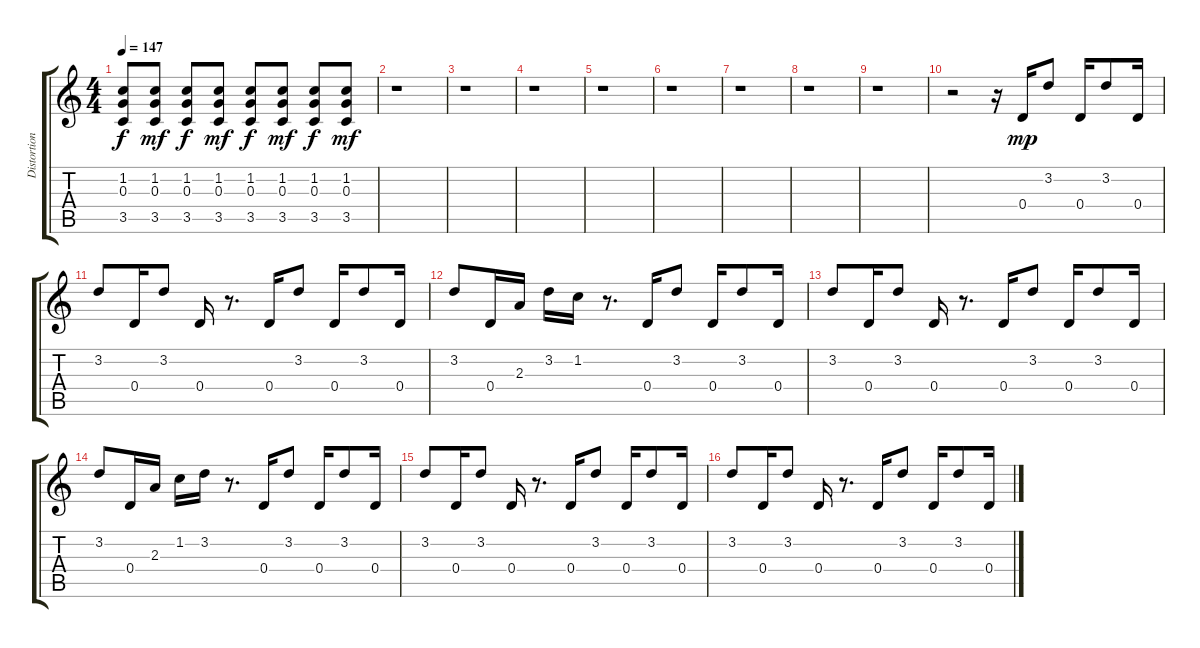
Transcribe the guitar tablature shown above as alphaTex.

\track ("Distortion Guitar (Rhythm)" "Distortion") {instrument distortionguitar}
\staff {score tabs}
\tuning (E4 B3 G3 D3 A2 E2) {hide}
\ts (4 4)
\tempo 147
\clef g2
\ks c
(1.2 0.3 3.5).8{dy f} (1.2 0.3 3.5).8{dy mf} (1.2 0.3 3.5).8{dy f} (1.2 0.3 3.5).8{dy mf} (1.2 0.3 3.5).8{dy f} (1.2 0.3 3.5).8{dy mf} (1.2 0.3 3.5).8{dy f} (1.2 0.3 3.5).8{dy mf} |
r.1 |
r.1 |
r.1 |
r.1 |
r.1 |
r.1 |
r.1 |
r.1 |
r.2 r.16 0.4.16{dy mp} 3.2.8 0.4.16 3.2.8 0.4.16 |
3.2.8 0.4.16 3.2.8 0.4.16 r.8{d} 0.4.16 3.2.8 0.4.16 3.2.8 0.4.16 |
3.2.8 0.4.16 2.3.16 3.2.16 1.2.16 r.8{d} 0.4.16 3.2.8 0.4.16 3.2.8 0.4.16 |
3.2.8 0.4.16 3.2.8 0.4.16 r.8{d} 0.4.16 3.2.8 0.4.16 3.2.8 0.4.16 |
3.2.8 0.4.16 2.3.16 1.2.16 3.2.16 r.8{d} 0.4.16 3.2.8 0.4.16 3.2.8 0.4.16 |
3.2.8 0.4.16 3.2.8 0.4.16 r.8{d} 0.4.16 3.2.8 0.4.16 3.2.8 0.4.16 |
3.2.8 0.4.16 3.2.8 0.4.16 r.8{d} 0.4.16 3.2.8 0.4.16 3.2.8 0.4.16
